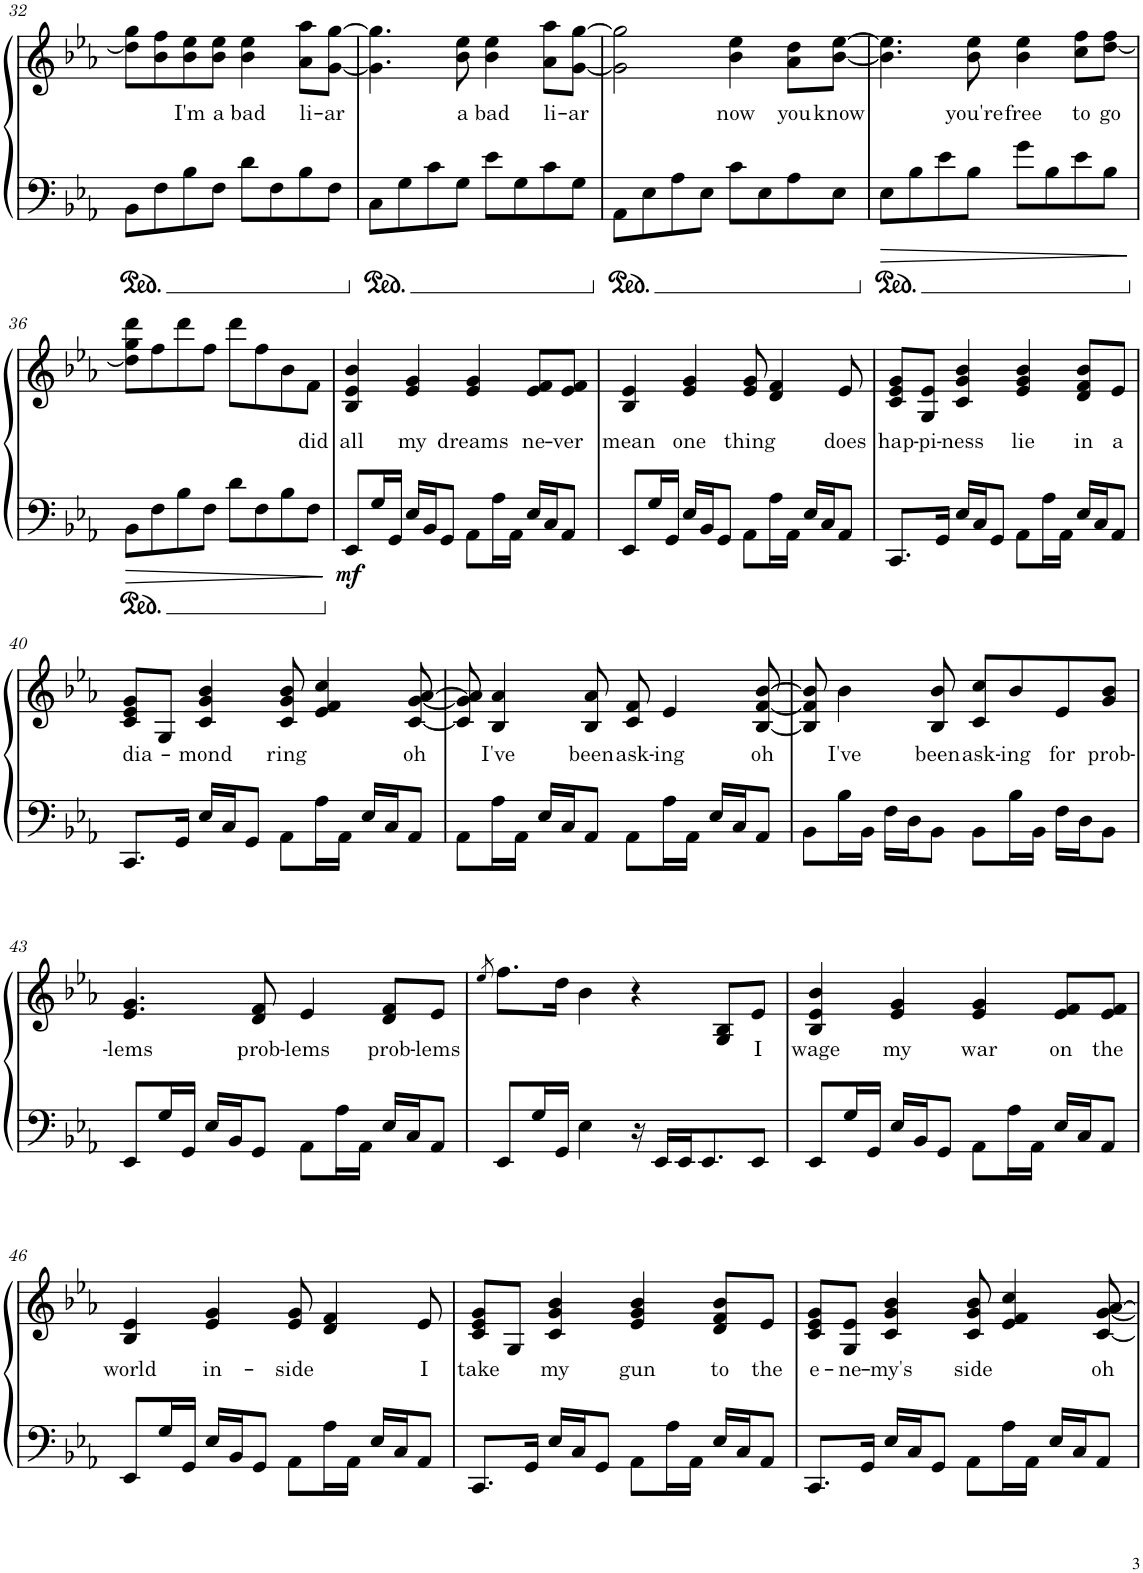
**kern	**kern	**text	**dynam
*part1	*part1	*part1	*part1
*staff2	*staff1	*staff1	*staff1/2
*I"Piano	*	*	*
*I'Pno.	*	*	*
!!LO:PB:g=z
*clefF4	*clefG2	*	*
*k[b-e-a-]	*k[b-e-a-]	*	*
*M4/4	*M4/4	*	*
=32	=32	=32	=32
8BB-\L	8dd\] 8gg\L	.	.
8F\	8b-\ 8ff\	.	.
!	!	!LO:LY:b	!
8B-\	8b-\ 8ee-\	I'm	.
!	!	!LO:LY:b	!
8F\J	8b-\ 8ee-\J	a	.
!	!	!LO:LY:b	!
8d\L	4b-\ 4ee-\	bad	.
8F\	.	.	.
!	!	!LO:LY:b	!
8B-\	8a-\ 8aa-\L	li-	.
!	!	!LO:LY:b	!
8F\J	[8g\ [8gg\J	-ar	.
=33	=33	=33	=33
8C\L	4.g\] 4.gg\]	.	.
8G\	.	.	.
8c\	.	.	.
!	!	!LO:LY:b	!
8G\J	8b-\ 8ee-\	a	.
!	!	!LO:LY:b	!
8e-\L	4b-\ 4ee-\	bad	.
8G\	.	.	.
!	!	!LO:LY:b	!
8c\	8a-\ 8aa-\L	li-	.
!	!	!LO:LY:b	!
8G\J	[8g\ [8gg\J	-ar	.
=34	=34	=34	=34
8AA-\L	2g\] 2gg\]	.	.
8E-\	.	.	.
8A-\	.	.	.
8E-\J	.	.	.
!	!	!LO:LY:b	!
8c\L	4b-\ 4ee-\	now	.
8E-\	.	.	.
!	!	!LO:LY:b	!
8A-\	8a-\ 8dd\L	you	.
!	!	!LO:LY:b	!
8E-\J	[8b-\ [8ee-\J	know	.
=35	=35	=35	=35
8E-\L	4.b-\] 4.ee-\]	.	.
8B-\	.	.	.
8e-\	.	.	.
!	!	!LO:LY:b	!
8B-\J	8b-\ 8ee-\	you're	.
!	!	!LO:LY:b	!
8g\L	4b-\ 4ee-\	free	.
8B-\	.	.	.
!	!	!LO:LY:b	!
8e-\	8cc\ 8ff\L	to	.
!	!	!LO:LY:b	!
8B-\J	[8dd\ 8ff\J	go	.
!!LO:LB:g=z
=36	=36	=36	=36
8BB-\L	8dd\] 8gg\ 8ddd\L	.	.
8F\	8ff\	.	.
8B-\	8ddd\	.	.
8F\J	8ff\J	.	.
8d\L	8ddd\L	.	.
8F\	8ff\	.	.
8B-\	8b-\	.	.
!	!	!LO:LY:b	!
8F\J	8f\J	did	.
=37	=37	=37	=37
!	!	!LO:LY:b	!LO:DY:b=2
8EE-/L	4B-/ 4e-/ 4b-/	all	mf
16G/L	.	.	.
16GG/JJ	.	.	.
!	!	!LO:LY:b	!
16E-/LL	4e-/ 4g/	my	.
16BB-/J	.	.	.
8GG/J	.	.	.
!	!	!LO:LY:b	!
8AA-\L	4e-/ 4g/	dreams	.
16A-\L	.	.	.
16AA-\JJ	.	.	.
!	!	!LO:LY:b	!
16E-/LL	8e-/ 8f/L	ne-	.
16C/J	.	.	.
!	!	!LO:LY:b	!
8AA-/J	8e-/ 8f/J	-ver	.
=38	=38	=38	=38
!	!	!LO:LY:b	!
8EE-/L	4B-/ 4e-/	mean	.
16G/L	.	.	.
16GG/JJ	.	.	.
!	!	!LO:LY:b	!
16E-/LL	4e-/ 4g/	one	.
16BB-/J	.	.	.
8GG/J	.	.	.
!	!	!LO:LY:b	!
8AA-\L	8e-/ 8g/	thing	.
16A-\L	4d/ 4f/	.	.
16AA-\JJ	.	.	.
16E-/LL	.	.	.
16C/J	.	.	.
!	!	!LO:LY:b	!
8AA-/J	8e-/	does	.
=39	=39	=39	=39
!	!	!LO:LY:b	!
8.CC/L	8c/ 8e-/ 8g/L	hap-	.
!	!	!LO:LY:b	!
.	8G/ 8e-/J	-pi-	.
16GG/Jk	.	.	.
!	!	!LO:LY:b	!
16E-/LL	4c/ 4g/ 4b-/	-ness	.
16C/J	.	.	.
8GG/J	.	.	.
!	!	!LO:LY:b	!
8AA-\L	4e-/ 4g/ 4b-/	lie	.
16A-\L	.	.	.
16AA-\JJ	.	.	.
!	!	!LO:LY:b	!
16E-/LL	8d/ 8f/ 8b-/L	in	.
16C/J	.	.	.
!	!	!LO:LY:b	!
8AA-/J	8e-/J	a	.
!!LO:LB:g=z
=40	=40	=40	=40
!	!	!LO:LY:b	!
8.CC/L	8c/ 8e-/ 8g/L	dia-	.
.	8G/J	.	.
16GG/Jk	.	.	.
!	!	!LO:LY:b	!
16E-/LL	4c/ 4g/ 4b-/	-mond	.
16C/J	.	.	.
8GG/J	.	.	.
!	!	!LO:LY:b	!
8AA-\L	8c/ 8g/ 8b-/	ring	.
16A-\L	4e-/ 4f/ 4cc/	.	.
16AA-\JJ	.	.	.
16E-/LL	.	.	.
16C/J	.	.	.
!	!	!LO:LY:b	!
8AA-/J	[8c/ [8g/ [8a-/	oh	.
=41	=41	=41	=41
8AA-\L	8c/] 8g/] 8a-/]	.	.
!	!	!LO:LY:b	!
16A-\L	4B-/ 4a-/	I've	.
16AA-\JJ	.	.	.
16E-/LL	.	.	.
16C/J	.	.	.
!	!	!LO:LY:b	!
8AA-/J	8B-/ 8a-/	been	.
!	!	!LO:LY:b	!
8AA-\L	8c/ 8f/	ask-	.
!	!	!LO:LY:b	!
16A-\L	4e-/	-ing	.
16AA-\JJ	.	.	.
16E-/LL	.	.	.
16C/J	.	.	.
!	!	!LO:LY:b	!
8AA-/J	[8B-/ [8f/ [8b-/	oh	.
=42	=42	=42	=42
8BB-\L	8B-/] 8f/] 8b-/]	.	.
!	!	!LO:LY:b	!
16B-\L	4b-\	I've	.
16BB-\JJ	.	.	.
16F\LL	.	.	.
16D\J	.	.	.
!	!	!LO:LY:b	!
8BB-\J	8B-/ 8b-/	been	.
!	!	!LO:LY:b	!
8BB-\L	8c/ 8cc/L	ask-	.
!	!	!LO:LY:b	!
16B-\L	8b-/	-ing	.
16BB-\JJ	.	.	.
!	!	!LO:LY:b	!
16F\LL	8e-/	for	.
16D\J	.	.	.
!	!	!LO:LY:b	!
8BB-\J	8g/ 8b-/J	prob-	.
!!LO:LB:g=z
=43	=43	=43	=43
!	!	!LO:LY:b	!
8EE-/L	4.e-/ 4.g/	-lems	.
16G/L	.	.	.
16GG/JJ	.	.	.
16E-/LL	.	.	.
16BB-/J	.	.	.
!	!	!LO:LY:b	!
8GG/J	8d/ 8f/	prob-	.
!	!	!LO:LY:b	!
8AA-\L	4e-/	-lems	.
16A-\L	.	.	.
16AA-\JJ	.	.	.
!	!	!LO:LY:b	!
16E-/LL	8d/ 8f/L	prob-	.
16C/J	.	.	.
!	!	!LO:LY:b	!
8AA-/J	8e-/J	-lems	.
=44	=44	=44	=44
.	8qee-/	.	.
8EE-/L	8.ff\L	.	.
16G/L	.	.	.
16GG/JJ	16dd\Jk	.	.
4E-\	4b-\	.	.
16r	4r	.	.
16EE-/LL	.	.	.
16EE-/J	.	.	.
8.EE-/	.	.	.
.	8G/ 8B-/L	.	.
!	!	!LO:LY:b	!
8EE-/J	8e-/J	I	.
=45	=45	=45	=45
!	!	!LO:LY:b	!
8EE-/L	4B-/ 4e-/ 4b-/	wage	.
16G/L	.	.	.
16GG/JJ	.	.	.
!	!	!LO:LY:b	!
16E-/LL	4e-/ 4g/	my	.
16BB-/J	.	.	.
8GG/J	.	.	.
!	!	!LO:LY:b	!
8AA-\L	4e-/ 4g/	war	.
16A-\L	.	.	.
16AA-\JJ	.	.	.
!	!	!LO:LY:b	!
16E-/LL	8e-/ 8f/L	on	.
16C/J	.	.	.
!	!	!LO:LY:b	!
8AA-/J	8e-/ 8f/J	the	.
!!LO:LB:g=z
=46	=46	=46	=46
!	!	!LO:LY:b	!
8EE-/L	4B-/ 4e-/	world	.
16G/L	.	.	.
16GG/JJ	.	.	.
!	!	!LO:LY:b	!
16E-/LL	4e-/ 4g/	in-	.
16BB-/J	.	.	.
8GG/J	.	.	.
!	!	!LO:LY:b	!
8AA-\L	8e-/ 8g/	-side	.
16A-\L	4d/ 4f/	.	.
16AA-\JJ	.	.	.
16E-/LL	.	.	.
16C/J	.	.	.
!	!	!LO:LY:b	!
8AA-/J	8e-/	I	.
=47	=47	=47	=47
!	!	!LO:LY:b	!
8.CC/L	8c/ 8e-/ 8g/L	take	.
.	8G/J	.	.
16GG/Jk	.	.	.
!	!	!LO:LY:b	!
16E-/LL	4c/ 4g/ 4b-/	my	.
16C/J	.	.	.
8GG/J	.	.	.
!	!	!LO:LY:b	!
8AA-\L	4e-/ 4g/ 4b-/	gun	.
16A-\L	.	.	.
16AA-\JJ	.	.	.
!	!	!LO:LY:b	!
16E-/LL	8d/ 8f/ 8b-/L	to	.
16C/J	.	.	.
!	!	!LO:LY:b	!
8AA-/J	8e-/J	the	.
=48	=48	=48	=48
!	!	!LO:LY:b	!
8.CC/L	8c/ 8e-/ 8g/L	e-	.
!	!	!LO:LY:b	!
.	8G/ 8e-/J	-ne-	.
16GG/Jk	.	.	.
!	!	!LO:LY:b	!
16E-/LL	4c/ 4g/ 4b-/	-my's	.
16C/J	.	.	.
8GG/J	.	.	.
!	!	!LO:LY:b	!
8AA-\L	8c/ 8g/ 8b-/	side	.
16A-\L	4e-/ 4f/ 4cc/	.	.
16AA-\JJ	.	.	.
16E-/LL	.	.	.
16C/J	.	.	.
!	!	!LO:LY:b	!
8AA-/J	[8c/ [8g/ [8a-/	oh	.
=	=	=	=
*-	*-	*-	*-
